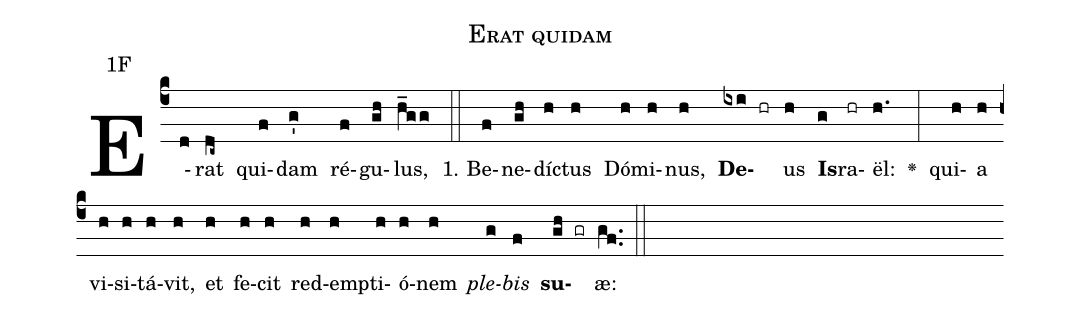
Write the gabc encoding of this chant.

name:Erat quidam;
office-part:Antiphona;
mode:1;
annotation: 1F;
%%
(c4) E(d)rat(dc~) qui(f)dam(g') ré(f)gu(gh)lus,(h_gg) (::)
1. Be(f)ne(gh)díc(h)tus(h) Dó(h)mi(h)nus,(h) <b>De</b>(ixi hr)us(h) <b>Is</b>(g)ra(hr)ël:(h.) <v>\greheightstar</v>(:) qui(h)a(h) vi(h)si(h)tá(h)vit,(h) et(h) fe(h)cit(h) red(h)emp(h)ti(h)ó(h)nem(h) <i>ple</i>(g)<i>bis</i>(f) <b>su</b>(gh gr)æ:(gf..) (::)
